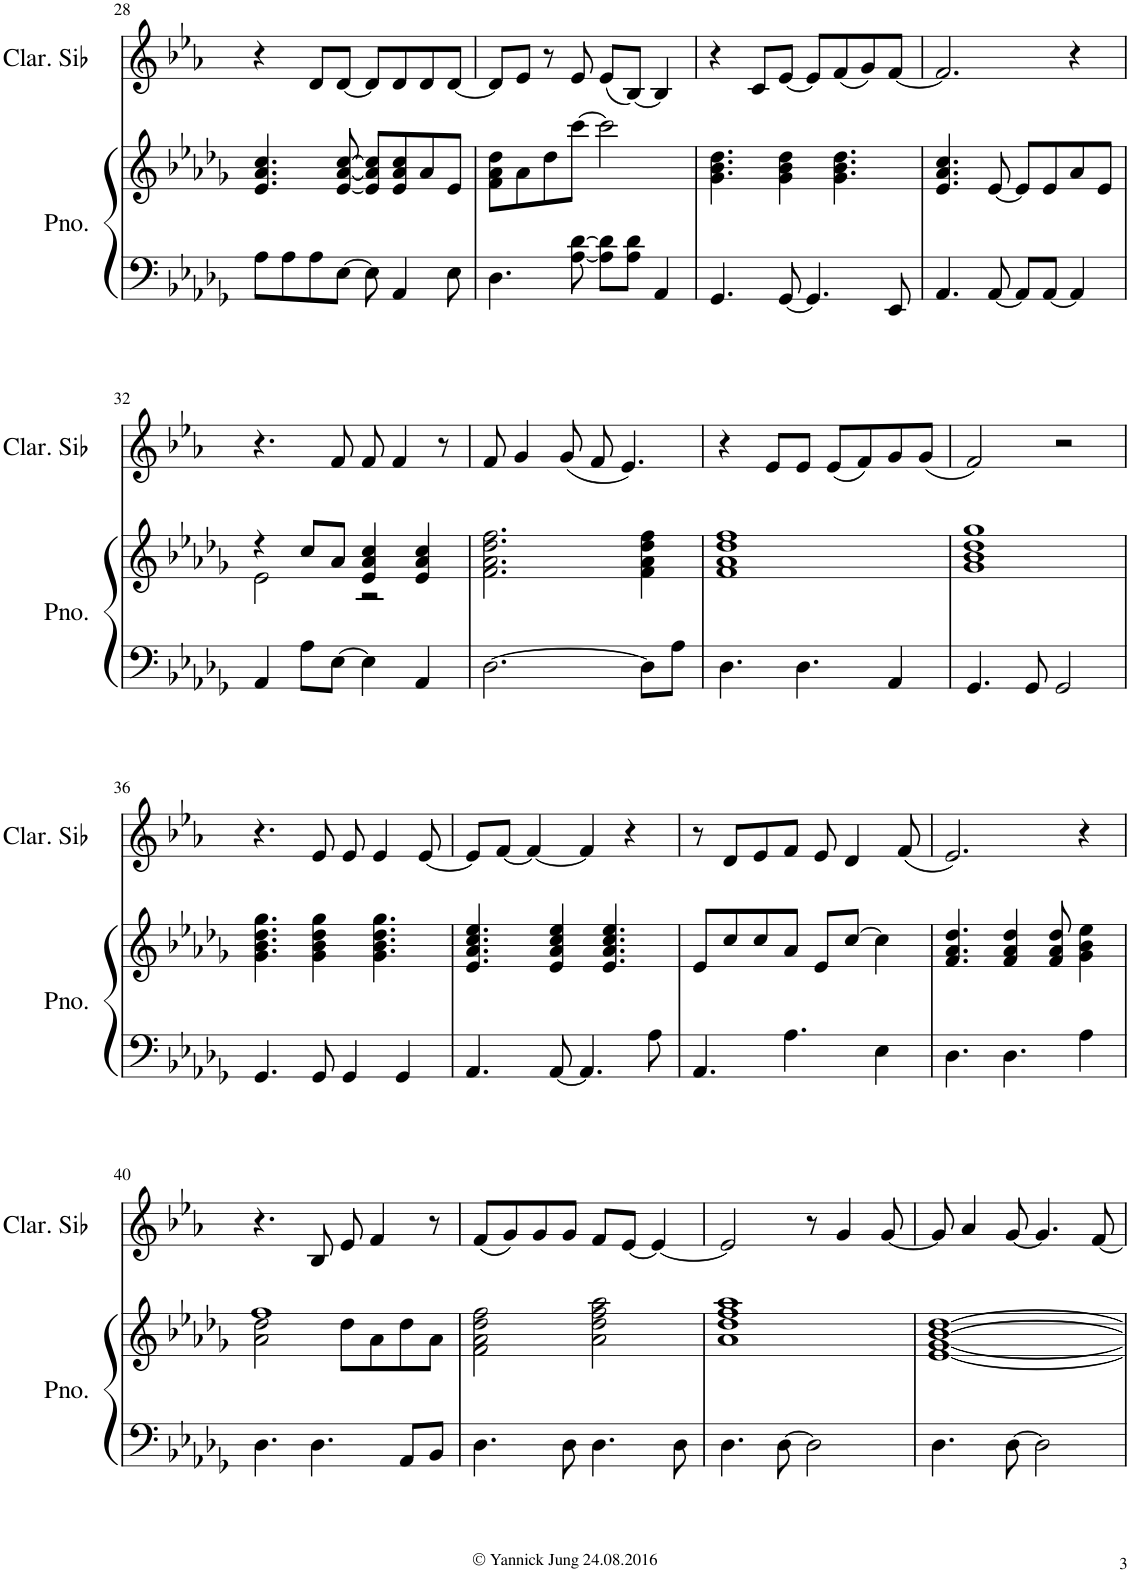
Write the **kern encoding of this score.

**kern	**kern	**kern
*part2	*part2	*part1
*staff3	*staff2	*staff1
*I"Piano	*	*I"Clarinette en Sib
*I'Pno.	*	*I'Clar. Sib
!!LO:PB:g=z
*clefF4	*clefG2	*clefG2
*	*	*Trd1c2
*k[b-e-a-d-g-]	*k[b-e-a-d-g-]	*k[b-e-a-]
*M4/4	*M4/4	*M4/4
=28	=28	=28
8A-\L	4.e-/ 4.a-/ 4.cc/	4r
8A-\	.	.
8A-\	.	8d/L
[8E-\J	[8e-/ [8a-/ [8cc/	[8d/J
8E-\]	8e-/] 8a-/] 8cc/]L	8d/L]
4AA-/	8e-/ 8a-/ 8cc/	8d/
.	8a-/	8d/
8E-\	8e-/J	[8d/J
=29	=29	=29
4.D-\	8f\ 8a-\ 8dd-\L	8d/L]
.	8a-\	8e-/J
.	8dd-\	8r
[8A-\ [8d-\	[8ccc\J	8e-/
8A-\] 8d-\]L	2ccc\]	(8e-/L
8A-\ 8d-\J	.	[8B-/J)
4AA-/	.	4B-/]
=30	=30	=30
4.GG-/	4.g-\ 4.b-\ 4.dd-\	4r
.	.	8c/L
[8GG-/	4g-\ 4b-\ 4dd-\	[8e-/J
4.GG-/]	.	8e-/L]
.	4.g-\ 4.b-\ 4.dd-\	(8f/
.	.	8g/)
8EE-/	.	[8f/J
=31	=31	=31
4.AA-/	4.e-/ 4.a-/ 4.cc/	2.f/]
[8AA-/	[8e-/	.
8AA-/L]	8e-/L]	.
[8AA-/J	8e-/	.
4AA-/]	8a-/	4r
.	8e-/J	.
!!LO:LB:g=z
=32	=32	=32
*	*^	*
4AA-/	4r	2e-\	4.r
8A-\L	8cc/L	.	.
[8E-\J	8a-/J	.	8f/
4E-\]	4e-/ 4a-/ 4cc/	2r	8f/
.	.	.	4f/
4AA-/	4e-/ 4a-/ 4cc/	.	.
.	.	.	8r
*	*v	*v	*
=33	=33	=33
[2.D-\	2.f\ 2.a-\ 2.dd-\ 2.ff\	8f/
.	.	4g/
.	.	(8g/
.	.	8f/
.	.	4.e-/)
8D-\L]	4f\ 4a-\ 4dd-\ 4ff\	.
8A-\J	.	.
=34	=34	=34
4.D-\	1f 1a- 1dd- 1ff	4r
.	.	8e-/L
4.D-\	.	8e-/J
.	.	(8e-/L
.	.	8f/)
4AA-/	.	8g/
.	.	(8g/J
=35	=35	=35
4.GG-/	1g- 1b- 1dd- 1gg-	2f/)
8GG-/	.	.
2GG-/	.	2r
!!LO:LB:g=z
=36	=36	=36
4.GG-/	4.g-\ 4.b-\ 4.dd-\ 4.gg-\	4.r
8GG-/	4g-\ 4b-\ 4dd-\ 4gg-\	8e-/
4GG-/	.	8e-/
.	4.g-\ 4.b-\ 4.dd-\ 4.gg-\	4e-/
4GG-/	.	.
.	.	[8e-/
=37	=37	=37
4.AA-/	4.e-/ 4.a-/ 4.cc/ 4.ee-/	8e-/L]
.	.	[8f/J
.	.	4f/_
[8AA-/	4e-/ 4a-/ 4cc/ 4ee-/	.
4.AA-/]	.	4f/]
.	4.e-/ 4.a-/ 4.cc/ 4.ee-/	.
.	.	4r
8A-\	.	.
=38	=38	=38
4.AA-/	8e-/L	8r
.	8cc/	8d/L
.	8cc/	8e-/
4.A-\	8a-/J	8f/J
.	8e-/L	8e-/
.	[8cc/J	4d/
4E-\	4cc\]	.
.	.	(8f/
=39	=39	=39
4.D-\	4.f/ 4.a-/ 4.dd-/	2.e-/)
4.D-\	4f/ 4a-/ 4dd-/	.
.	8f/ 8a-/ 8dd-/	.
4A-\	4g-\ 4b-\ 4ee-\	4r
!!LO:LB:g=z
=40	=40	=40
*	*^	*
4.D-\	1ff	2a-\ 2dd-\	4.r
4.D-\	.	.	8B-/
.	.	8dd-\L	8e-/
.	.	8a-\	4f/
8AA-/L	.	8dd-\	.
8BB-/J	.	8a-\J	8r
*	*v	*v	*
=41	=41	=41
4.D-\	2f\ 2a-\ 2dd-\ 2ff\	(8f/L
.	.	8g/)
.	.	8g/
8D-\	.	8g/J
4.D-\	2a-\ 2dd-\ 2ff\ 2aa-\	8f/L
.	.	[8e-/J
.	.	4e-/_
8D-\	.	.
=42	=42	=42
4.D-\	1a- 1dd- 1ff 1aa-	2e-/]
[8D-\	.	.
2D-\]	.	8r
.	.	4g/
.	.	[8g/
=43	=43	=43
4.D-\	[1e- [1g- [1b- [1dd-	8g/]
.	.	4a-/
[8D-\	.	[8g/
2D-\]	.	4.g/]
.	.	[8f/
=	=	=
*-	*-	*-
